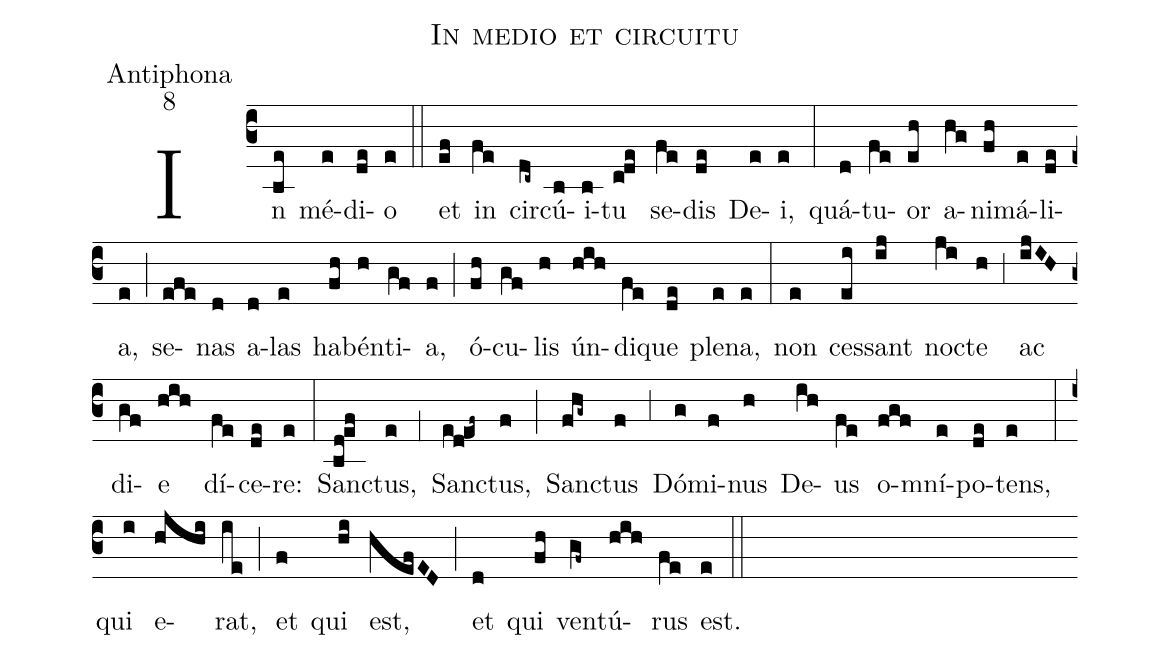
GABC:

name:In medio et circuitu;
office-part:Antiphona;
mode:8;
%%
(c3) In(be) mé(e)di(de)o(e) (::)
et(ef) in(fe) cir(dc~)cú(b)i(b)tu(c!de) se(fe)dis(de) De(e)i,(e) (:)
quá(d)tu(fe)or(eh) a(hg)ni(fh)má(e)li(de)a,(e) (;) se(efe)nas(d) a(d)las(e) ha(fh)bén(h)ti(gf)a,(f) (;) ó(fh)cu(gf)lis(h) ún(hih)di(fe)que(de) ple(e)na,(e) (:)
non(e) ces(ei)sant(ij) no(ji)cte(h) (,3) ac(ijIH) di(gf)e(hih) dí(fe)ce(de)re:(e) (:)
San(bd!ef)ctus,(e) (,1) San(ed!ef~)ctus,(f) (;) San(fhg~)ctus(f) (,3) Dó(g)mi(f)nus(h) De(ih)us(fe) o(fgf)mní(e)po(de)tens,(e) (:)
qui(i) e(hjhi)rat,(ie) (;) et(f) qui(hi) est,(hefED) (;) et(d) qui(fh) ven(gf~)tú(hih)rus(fe) est.(e) (::)
